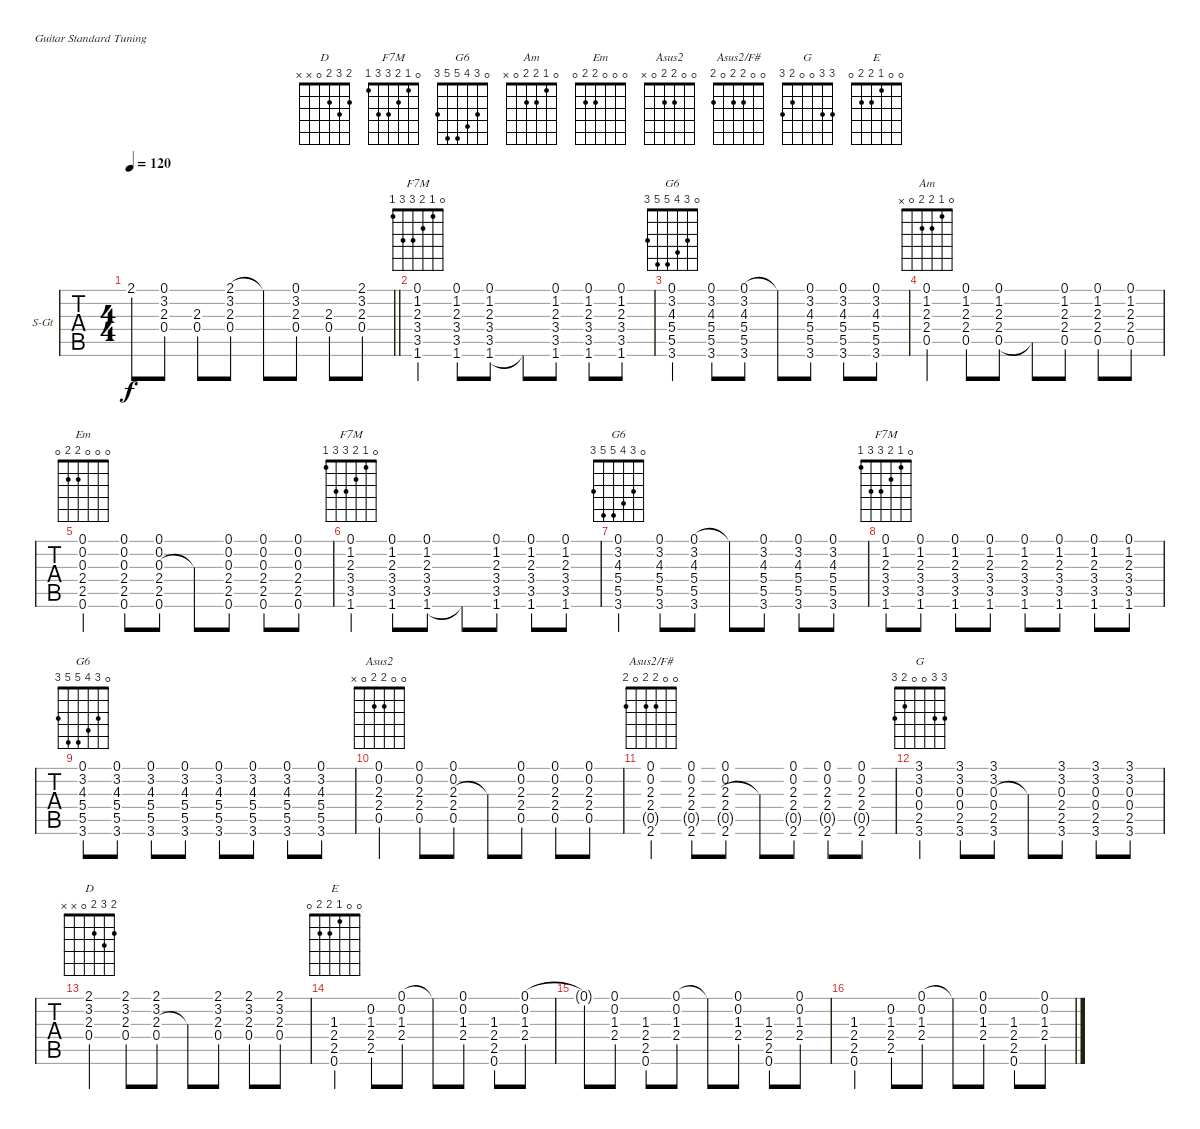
\bracketExtendMode groupsimilarinstruments
\firstSystemTrackNameOrientation horizontal
\otherSystemsTrackNameOrientation horizontal
\chordDiagramsInScore
\track ("Track 1" "S-Gt") {instrument acousticguitarsteel}
\staff {tabs}
\tuning (E4 B3 G3 D3 A2 E2)
\chord ("D" 2 3 2 0 x x)
\chord ("F7M" 0 1 2 3 3 1)
\chord ("G6" 0 3 4 5 5 3)
\chord ("Am" 0 1 2 2 0 x)
\chord ("Em" 0 0 0 2 2 0)
\chord ("Asus2" 0 0 2 2 0 x)
\chord ("Asus2/F#" 0 0 2 2 0 2)
\chord ("G" 3 3 0 0 2 3)
\chord ("E" 0 0 1 2 2 0)
\ts (4 4)
\tempo 120
\clef g2
\barLineRight lightlight
\ks c
2.1{t}.8{dy f} (0.1 3.2 2.3 0.4).8 (2.3 0.4).8 (2.1 3.2 2.3 0.4).8 2.1{t}.8 (0.1 3.2 2.3 0.4).8 (2.3 0.4).8 (2.1 3.2 2.3 0.4).8 |
(0.1 1.2 2.3 3.4 3.5 1.6).4{ch "F7M"} (0.1 1.2 2.3 3.4 3.5 1.6).8 (0.1 1.2 2.3 3.4 3.5 1.6).8 1.6{t}.8 (0.1 1.2 2.3 3.4 3.5 1.6).8 (0.1 1.2 2.3 3.4 3.5 1.6).8 (0.1 1.2 2.3 3.4 3.5 1.6).8 |
(3.6 5.5 5.4 4.3 3.2 0.1).4{ch "G6"} (3.6 5.5 5.4 4.3 3.2 0.1).8 (3.6 5.5 5.4 4.3 3.2 0.1).8 0.1{t}.8 (3.6 5.5 5.4 4.3 3.2 0.1).8 (3.6 5.5 5.4 4.3 3.2 0.1).8 (3.6 5.5 5.4 4.3 3.2 0.1).8 |
(0.1 1.2 2.3 2.4 0.5).4{ch "Am"} (0.1 1.2 2.3 2.4 0.5).8 (0.1 1.2 2.3 2.4 0.5).8 0.5{t}.8 (0.1 1.2 2.3 2.4 0.5).8 (0.1 1.2 2.3 2.4 0.5).8 (0.1 1.2 2.3 2.4 0.5).8 |
(0.6 2.5 2.4 0.2 0.1 0.3).4{ch "Em"} (0.6 2.5 2.4 0.2 0.1 0.3).8 (0.6 2.5 2.4 0.2 0.1 0.3).8 0.3{t}.8 (0.6 2.5 2.4 0.2 0.1 0.3).8 (0.6 2.5 2.4 0.2 0.1 0.3).8 (0.6 2.5 2.4 0.2 0.1 0.3).8 |
(0.1 1.2 2.3 3.4 3.5 1.6).4{ch "F7M"} (0.1 1.2 2.3 3.4 3.5 1.6).8 (0.1 1.2 2.3 3.4 3.5 1.6).8 1.6{t}.8 (0.1 1.2 2.3 3.4 3.5 1.6).8 (0.1 1.2 2.3 3.4 3.5 1.6).8 (0.1 1.2 2.3 3.4 3.5 1.6).8 |
(3.6 5.5 5.4 4.3 3.2 0.1).4{ch "G6"} (3.6 5.5 5.4 4.3 3.2 0.1).8 (3.6 5.5 5.4 4.3 3.2 0.1).8 0.1{t}.8 (3.6 5.5 5.4 4.3 3.2 0.1).8 (3.6 5.5 5.4 4.3 3.2 0.1).8 (3.6 5.5 5.4 4.3 3.2 0.1).8 |
(0.1 1.2 2.3 3.4 3.5 1.6).8{ch "F7M"} (0.1 1.2 2.3 3.4 3.5 1.6).8 (0.1 1.2 2.3 3.4 3.5 1.6).8 (0.1 1.2 2.3 3.4 3.5 1.6).8 (0.1 1.2 2.3 3.4 3.5 1.6).8 (0.1 1.2 2.3 3.4 3.5 1.6).8 (0.1 1.2 2.3 3.4 3.5 1.6).8 (0.1 1.2 2.3 3.4 3.5 1.6).8 |
(3.6 5.5 5.4 4.3 3.2 0.1).8{ch "G6"} (3.6 5.5 5.4 4.3 3.2 0.1).8 (3.6 5.5 5.4 4.3 3.2 0.1).8 (0.1 3.6 5.5 5.4 4.3 3.2).8 (3.6 5.5 5.4 4.3 3.2 0.1).8 (3.6 5.5 5.4 4.3 3.2 0.1).8 (3.6 5.5 5.4 4.3 3.2 0.1).8 (3.6 5.5 5.4 4.3 3.2 0.1).8 |
(0.5 2.4 0.2 0.1 2.3).4{ch "Asus2"} (0.5 2.4 0.2 0.1 2.3).8 (0.5 2.4 0.2 0.1 2.3).8 2.3{t}.8 (0.5 2.4 0.2 0.1 2.3).8 (0.5 2.4 0.2 0.1 2.3).8 (0.5 2.4 0.2 0.1 2.3).8 |
(0.5{g} 2.4 0.2 0.1 2.3 2.6).4{ch "Asus2/F#"} (0.5{g} 2.4 0.2 0.1 2.3 2.6).8 (0.5{g} 2.4 0.2 0.1 2.3 2.6).8 2.3{t}.8 (0.5{g} 2.4 0.2 0.1 2.3 2.6).8 (0.5{g} 2.4 0.2 0.1 2.3 2.6).8 (0.5{g} 2.4 0.2 0.1 2.3 2.6).8 |
(2.5 0.4 3.2 3.1 0.3 3.6).4{ch "G"} (2.5 0.4 3.2 3.1 0.3 3.6).8 (2.5 0.4 3.2 3.1 0.3 3.6).8 0.3{t}.8 (2.5 2.4 3.2 3.1 0.3 3.6).8 (2.5 0.4 3.2 3.1 0.3 3.6).8 (2.5 0.4 3.2 3.1 0.3 3.6).8 |
(0.4 3.2 2.1 2.3).4{ch "D"} (0.4 3.2 2.1 2.3).8 (0.4 3.2 2.1 2.3).8 2.3{t}.8 (0.4 3.2 2.1 2.3).8 (0.4 3.2 2.1 2.3).8 (0.4 3.2 2.1 2.3).8 |
(1.3 2.4 2.5 0.6).4{ch "E"} (0.2 1.3 2.4 2.5).8 (0.1 0.2 1.3 2.4).8 0.1{t}.8 (0.1 0.2 1.3 2.4).8 (1.3 2.4 2.5 0.6).8 (0.1 0.2 1.3 2.4).8 |
0.1{t}.8 (0.1 0.2 1.3 2.4).8 (1.3 2.4 2.5 0.6).8 (0.1 0.2 1.3 2.4).8 0.1{t}.8 (0.1 0.2 1.3 2.4).8 (1.3 2.4 2.5 0.6).8 (0.1 0.2 1.3 2.4).8 |
(1.3 2.4 2.5 0.6).4 (0.2 1.3 2.4 2.5).8 (0.1 0.2 1.3 2.4).8 0.1{t}.8 (0.1 0.2 1.3 2.4).8 (1.3 2.4 2.5 0.6).8 (0.1 0.2 1.3 2.4).8
